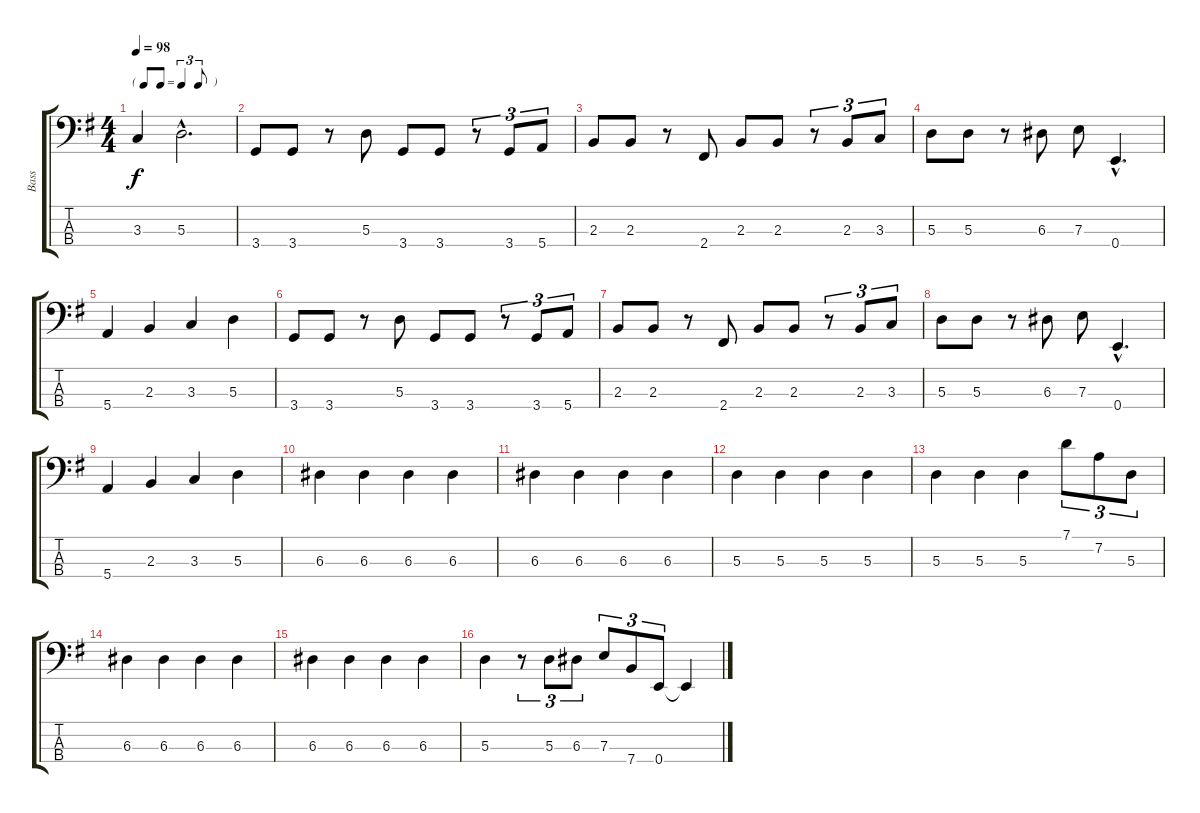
\track ("Bass" "Bass") {instrument electricbasspick}
\staff {score tabs}
\tuning (G2 D2 A1 E1) {hide}
\ts (4 4)
\tf triplet8th
\tempo 98
\clef f4
\ks g
3.3.4{dy f} 5.3{hac}.2{d} |
3.4.8 3.4.8 r.8 5.3.8 3.4.8 3.4.8 r.8{tu (3 2)} 3.4.8{tu (3 2)} 5.4.8{tu (3 2)} |
2.3.8 2.3.8 r.8 2.4.8 2.3.8 2.3.8 r.8{tu (3 2)} 2.3.8{tu (3 2)} 3.3.8{tu (3 2)} |
5.3.8 5.3.8 r.8 6.3.8 7.3.8 0.4{hac}.4{d} |
5.4.4 2.3.4 3.3.4 5.3.4 |
3.4.8 3.4.8 r.8 5.3.8 3.4.8 3.4.8 r.8{tu (3 2)} 3.4.8{tu (3 2)} 5.4.8{tu (3 2)} |
2.3.8 2.3.8 r.8 2.4.8 2.3.8 2.3.8 r.8{tu (3 2)} 2.3.8{tu (3 2)} 3.3.8{tu (3 2)} |
5.3.8 5.3.8 r.8 6.3.8 7.3.8 0.4{hac}.4{d} |
5.4.4 2.3.4 3.3.4 5.3.4 |
6.3.4 6.3.4 6.3.4 6.3.4 |
6.3.4 6.3.4 6.3.4 6.3.4 |
5.3.4 5.3.4 5.3.4 5.3.4 |
5.3.4 5.3.4 5.3.4 7.1.8{tu (3 2)} 7.2.8{tu (3 2)} 5.3.8{tu (3 2)} |
6.3.4 6.3.4 6.3.4 6.3.4 |
6.3.4 6.3.4 6.3.4 6.3.4 |
5.3.4 r.8{tu (3 2)} 5.3.8{tu (3 2)} 6.3.8{tu (3 2)} 7.3.8{tu (3 2)} 7.4.8{tu (3 2)} 0.4.8{tu (3 2)} 0.4{t}.4
